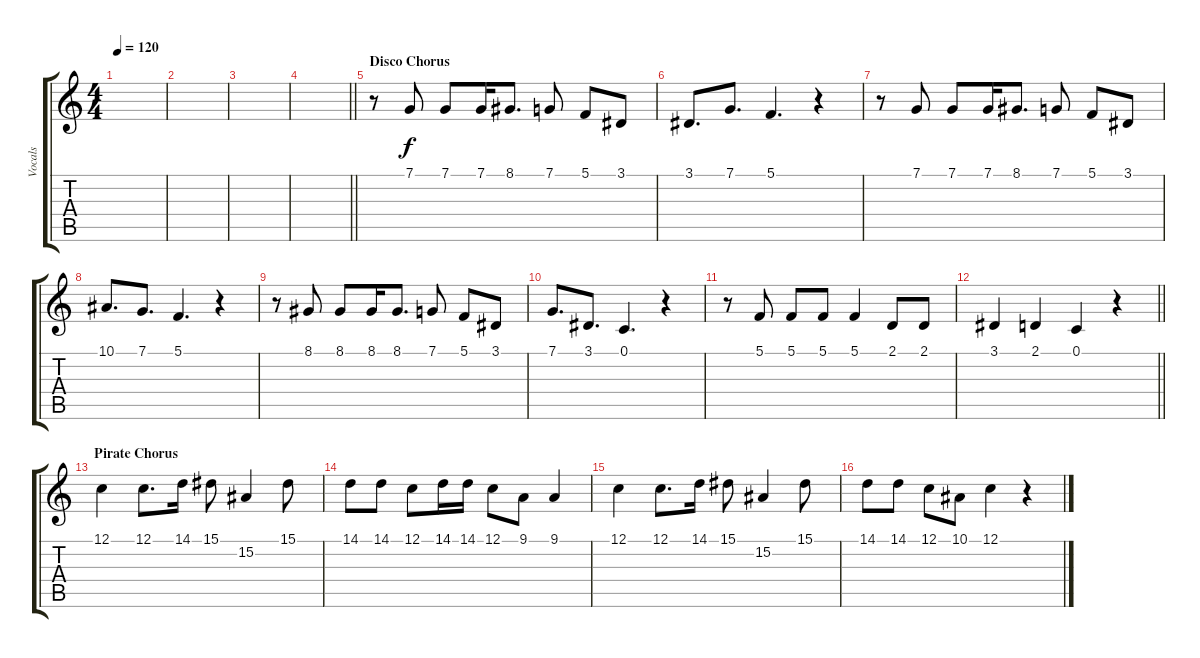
\track ("Vocals" "Vocals") {instrument lead2sawtooth}
\staff {score tabs}
\tuning (C4 G3 Eb3 Bb2 F2 C2) {hide}
\ts (4 4)
\tempo 120
\clef g2
\ks c
|
|
|
\barLineRight lightlight
|
\section ("" "Disco Chorus")
r.8 7.1.8 7.1.8 7.1.16 8.1.8{d} 7.1.8 5.1.8 3.1.8 |
3.1.8{d} 7.1.8{d} 5.1.4{d} r.4 |
r.8 7.1.8 7.1.8 7.1.16 8.1.8{d} 7.1.8 5.1.8 3.1.8 |
10.1.8{d} 7.1.8{d} 5.1.4{d} r.4 |
r.8 8.1.8 8.1.8 8.1.16 8.1.8{d} 7.1.8 5.1.8 3.1.8 |
7.1.8{d} 3.1.8{d} 0.1.4{d} r.4 |
r.8 5.1.8 5.1.8 5.1.8 5.1.4 2.1.8 2.1.8 |
\barLineRight lightlight
3.1.4 2.1.4 0.1.4 r.4 |
\section ("" "Pirate Chorus")
12.1.4 12.1.8{d} 14.1.16 15.1.8 15.2.4 15.1.8 |
14.1.8 14.1.8 12.1.8 14.1.16 14.1.16 12.1.8 9.1.8 9.1.4 |
12.1.4 12.1.8{d} 14.1.16 15.1.8 15.2.4 15.1.8 |
14.1.8 14.1.8 12.1.8 10.1.8 12.1.4 r.4
